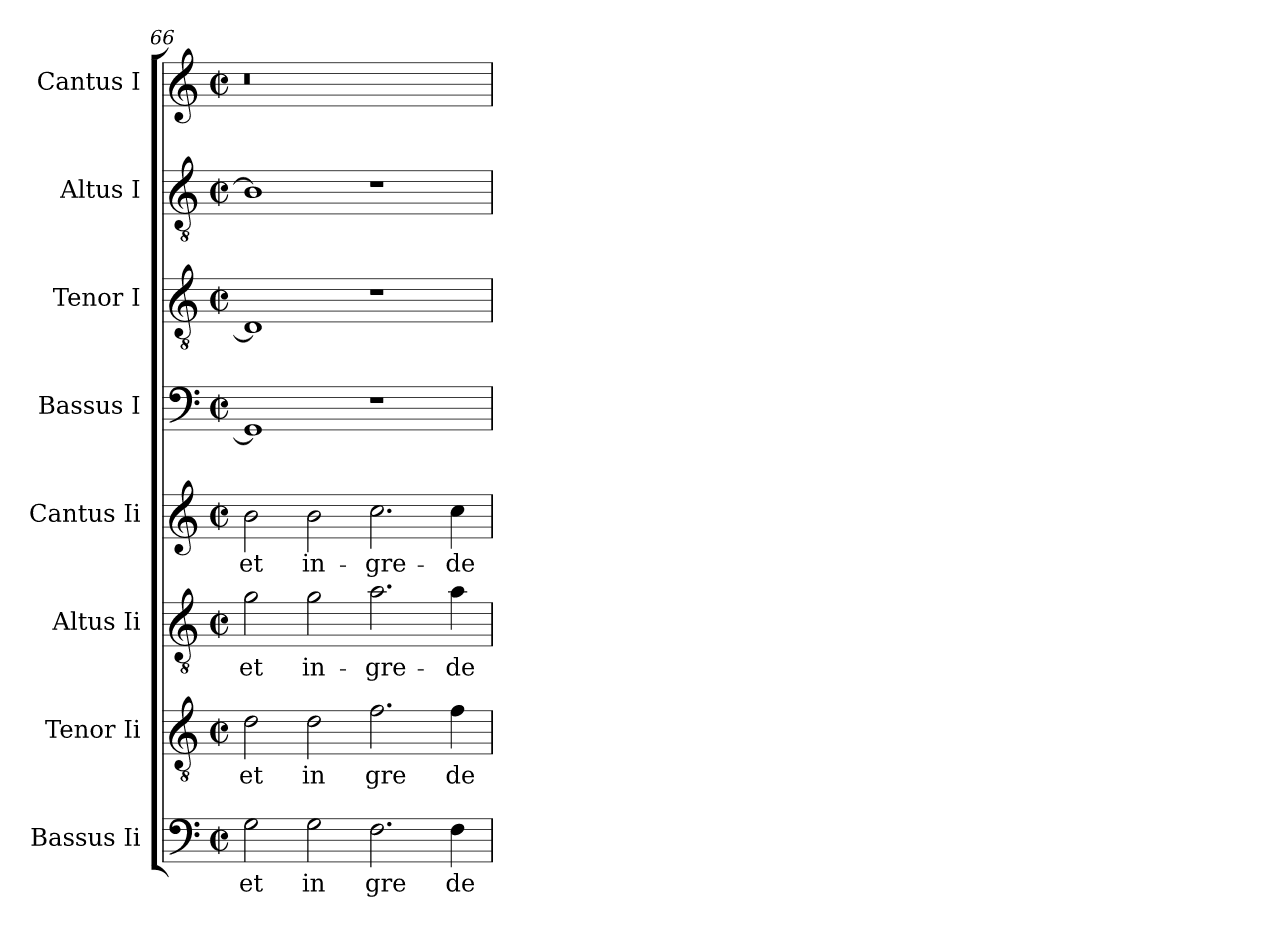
**kern	**text	**kern	**text	**kern	**text	**kern	**text	**kern	**kern	**kern	**kern
*part8	*part8	*part7	*part7	*part6	*part6	*part5	*part5	*part4	*part3	*part2	*part1
*staff8	*staff8	*staff7	*staff7	*staff6	*staff6	*staff5	*staff5	*staff4	*staff3	*staff2	*staff1
*I"Bassus Ii	*	*I"Tenor Ii	*	*I"Altus Ii	*	*I"Cantus Ii	*	*I"Bassus I	*I"Tenor I	*I"Altus I	*I"Cantus I
*clefF4	*	*clefGv2	*	*clefGv2	*	*clefG2	*	*clefF4	*clefGv2	*clefGv2	*clefG2
*M2/2	*	*M2/2	*	*M2/2	*	*M2/2	*	*M2/2	*M2/2	*M2/2	*M2/2
*met(c|)	*	*met(c|)	*	*met(c|)	*	*met(c|)	*	*met(c|)	*met(c|)	*met(c|)	*met(c|)
=66	=66	=66	=66	=66	=66	=66	=66	=66	=66	=66	=66
!	!LO:LY:b:cj	!	!LO:LY:b:cj	!	!LO:LY:b:cj	!	!LO:LY:b:cj	!	!	!	!
2G\	et	2d\	et	2g\	et	2b\	et	1GG]	1D]	1B]	0r
!	!LO:LY:b:cj	!	!LO:LY:b:cj	!	!LO:LY:b:cj	!	!LO:LY:b:cj	!	!	!	!
2G\	in	2d\	in	2g\	in-	2b\	in-	.	.	.	.
!	!LO:LY:b:cj	!	!LO:LY:b:cj	!	!LO:LY:b:cj	!	!LO:LY:b:cj	!	!	!	!
2.F\	gre	2.f\	gre	2.a\	-gre-	2.cc\	-gre-	1r	1r	1r	.
!	!LO:LY:b:cj	!	!LO:LY:b:cj	!	!LO:LY:b:cj	!	!LO:LY:b:cj	!	!	!	!
4F\	de	4f\	de	4a\	-de-	4cc\	-de-	.	.	.	.
=	=	=	=	=	=	=	=	=	=	=	=
*-	*-	*-	*-	*-	*-	*-	*-	*-	*-	*-	*-
